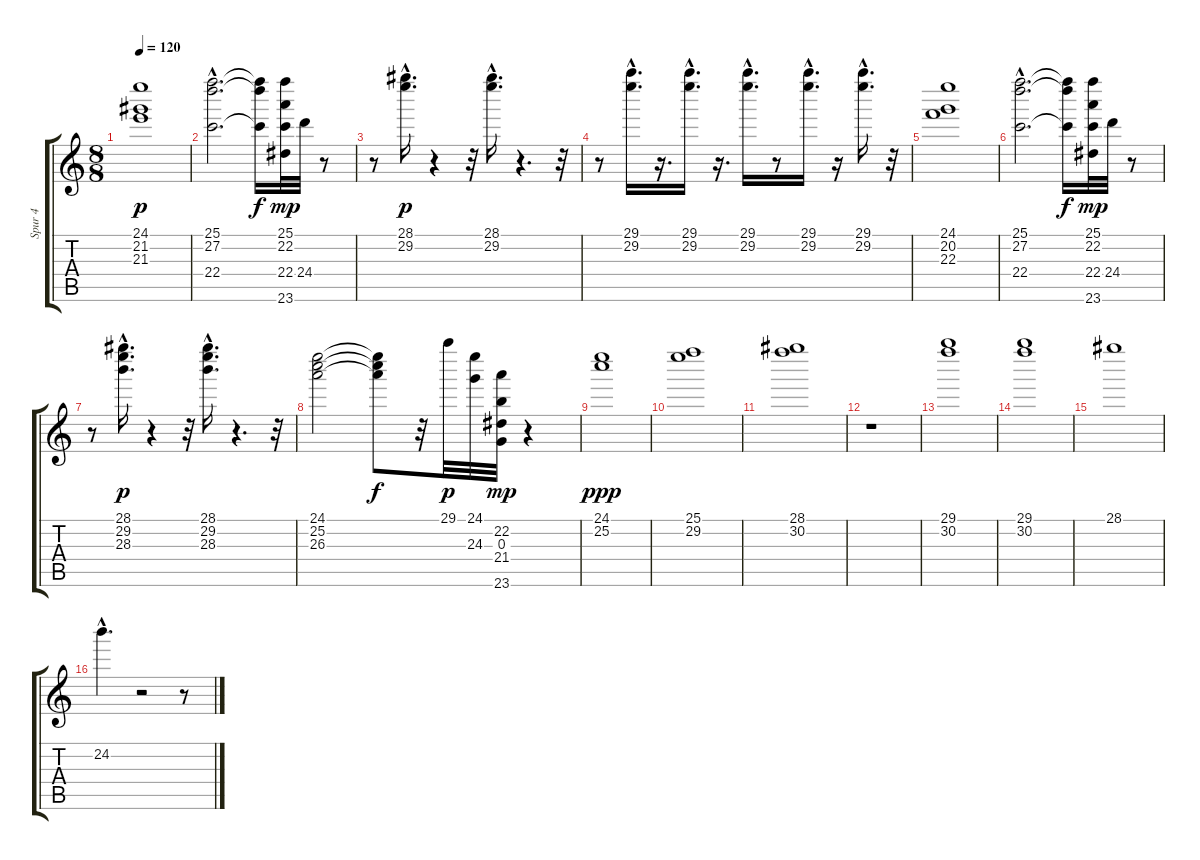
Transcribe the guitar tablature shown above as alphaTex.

\track ("Spur 4" "Spur 4") {instrument acousticguitarnylon}
\staff {score tabs}
\tuning (E4 B3 G3 D3 A2 E2) {hide}
\ts (8 8)
\tempo 120
\clef g2
\ks c
(24.1 21.2 21.3).1{dy p} |
(25.1{hac} 27.2{hac} 22.4{hac}).2{d} (25.1{t} 27.2{t} 22.4{t}).16{dy f} (25.1 22.2 22.4 23.6).32{dy mp} 24.4.32 r.8 |
r.8 (28.1{hac} 29.2{hac}).16{d dy p} r.4 r.32 (28.1{hac} 29.2{hac}).16{d} r.4{d} r.32 |
r.8 (29.1{hac} 29.2{hac}).16{d} r.16{d} (29.1{hac} 29.2{hac}).16{d} r.16{d} (29.1{hac} 29.2{hac}).16{d} r.8 (29.1{hac} 29.2{hac}).16{d} r.16 (29.1{hac} 29.2{hac}).16{d} r.32 |
(24.1 20.2 22.3).1 |
(25.1{hac} 27.2{hac} 22.4{hac}).2{d} (25.1{t} 27.2{t} 22.4{t}).16{dy f} (25.1 22.2 22.4 23.6).32{dy mp} 24.4.32 r.8 |
r.8 (28.1{hac} 29.2{hac} 28.3{hac}).16{d dy p} r.4 r.32 (28.1{hac} 29.2{hac} 28.3{hac}).16{d} r.4{d} r.32 |
(24.1 25.2 26.3).2 (24.1{t} 25.2{t} 26.3{t}).8{dy f} r.32 29.1.32{dy p} (24.1 24.3).32 (22.2 0.3 21.4 23.6).32{dy mp} r.4 |
(24.1 25.2).1{dy ppp} |
(25.1 29.2).1 |
(28.1 30.2).1 |
r.1 |
(29.1 30.2).1 |
(29.1 30.2).1 |
28.1.1 |
24.2{hac}.4{d} r.2 r.8
